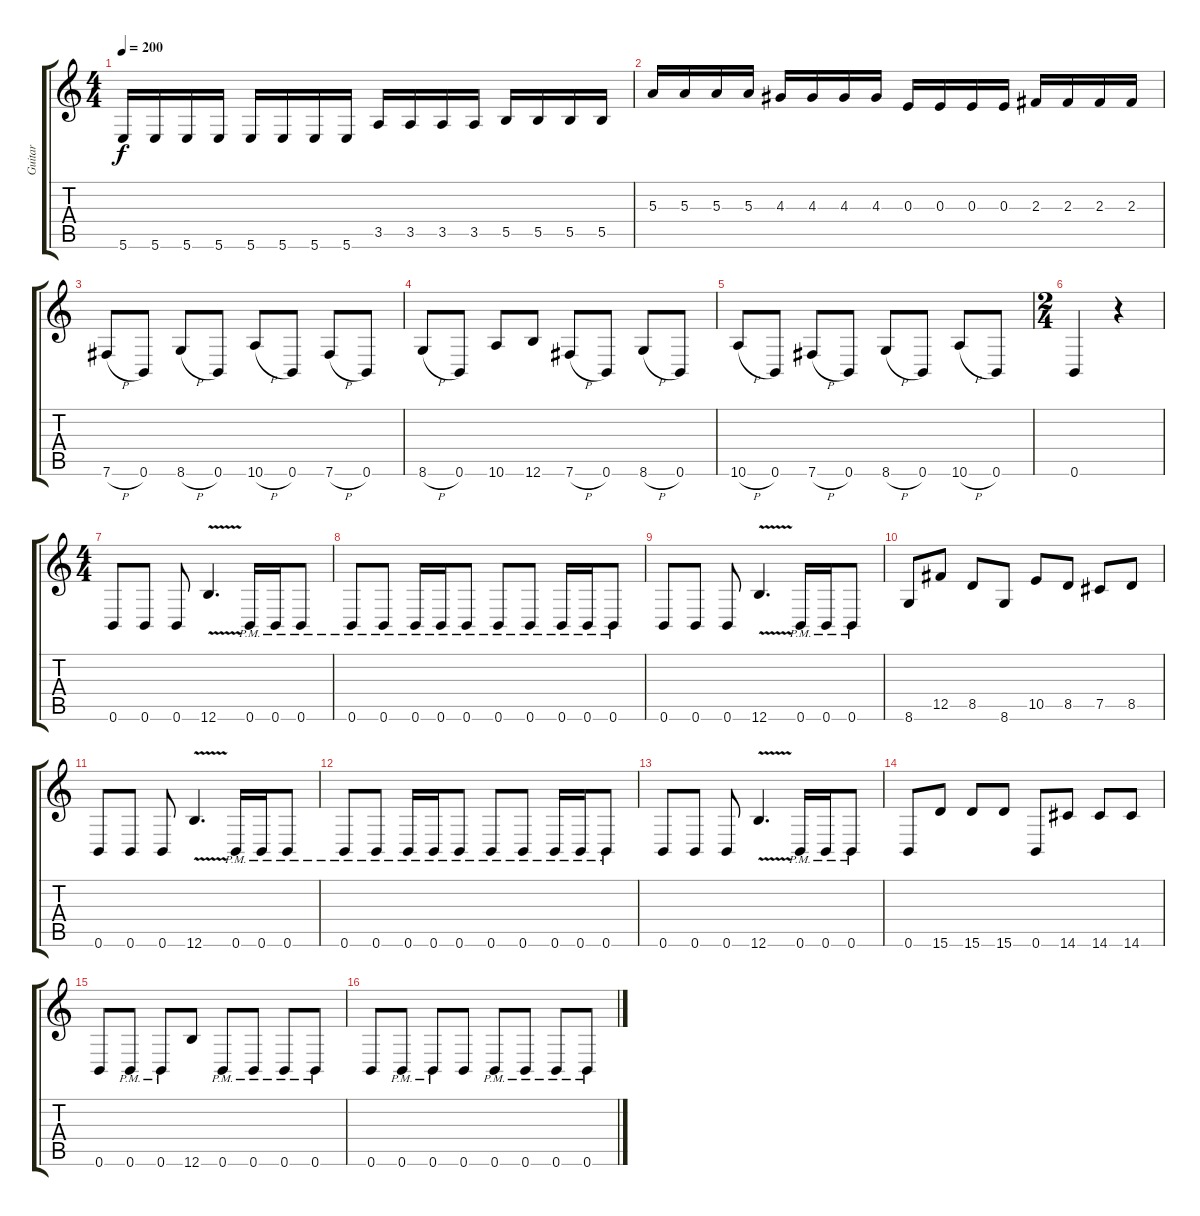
\track ("Guitar" "Guitar") {instrument distortionguitar}
\staff {score tabs}
\tuning (Db4 Ab3 E3 B2 Gb2 B1) {hide}
\ts (4 4)
\tempo 200
\clef g2
\ks c
5.6.16{dy f} 5.6.16 5.6.16 5.6.16 5.6.16 5.6.16 5.6.16 5.6.16 3.5.16 3.5.16 3.5.16 3.5.16 5.5.16 5.5.16 5.5.16 5.5.16 |
5.3.16 5.3.16 5.3.16 5.3.16 4.3.16 4.3.16 4.3.16 4.3.16 0.3.16 0.3.16 0.3.16 0.3.16 2.3.16 2.3.16 2.3.16 2.3.16 |
7.6{h}.8 0.6.8 8.6{h}.8 0.6.8 10.6{h}.8 0.6.8 7.6{h}.8 0.6.8 |
8.6{h}.8 0.6.8 10.6.8 12.6.8 7.6{h}.8 0.6.8 8.6{h}.8 0.6.8 |
10.6{h}.8 0.6.8 7.6{h}.8 0.6.8 8.6{h}.8 0.6.8 10.6{h}.8 0.6.8 |
\ts (2 4)
0.6.4 r.4 |
\ts (4 4)
0.6.8 0.6.8 0.6.8 12.6{v}.4{d} 0.6{pm}.16 0.6{pm}.16 0.6{pm}.8 |
0.6{pm}.8 0.6{pm}.8 0.6{pm}.16 0.6{pm}.16 0.6{pm}.8 0.6{pm}.8 0.6{pm}.8 0.6{pm}.16 0.6{pm}.16 0.6{pm}.8 |
0.6.8 0.6.8 0.6.8 12.6{v}.4{d} 0.6{pm}.16 0.6{pm}.16 0.6{pm}.8 |
8.6.8 12.5.8 8.5.8 8.6.8 10.5.8 8.5.8 7.5.8 8.5.8 |
0.6.8 0.6.8 0.6.8 12.6{v}.4{d} 0.6{pm}.16 0.6{pm}.16 0.6{pm}.8 |
0.6{pm}.8 0.6{pm}.8 0.6{pm}.16 0.6{pm}.16 0.6{pm}.8 0.6{pm}.8 0.6{pm}.8 0.6{pm}.16 0.6{pm}.16 0.6{pm}.8 |
0.6.8 0.6.8 0.6.8 12.6{v}.4{d} 0.6{pm}.16 0.6{pm}.16 0.6{pm}.8 |
0.6.8 15.6.8 15.6.8 15.6.8 0.6.8 14.6.8 14.6.8 14.6.8 |
0.6.8 0.6{pm}.8 0.6{pm}.8 12.6.8 0.6{pm}.8 0.6{pm}.8 0.6{pm}.8 0.6{pm}.8 |
0.6.8 0.6{pm}.8 0.6{pm}.8 0.6.8 0.6{pm}.8 0.6{pm}.8 0.6{pm}.8 0.6{pm}.8
